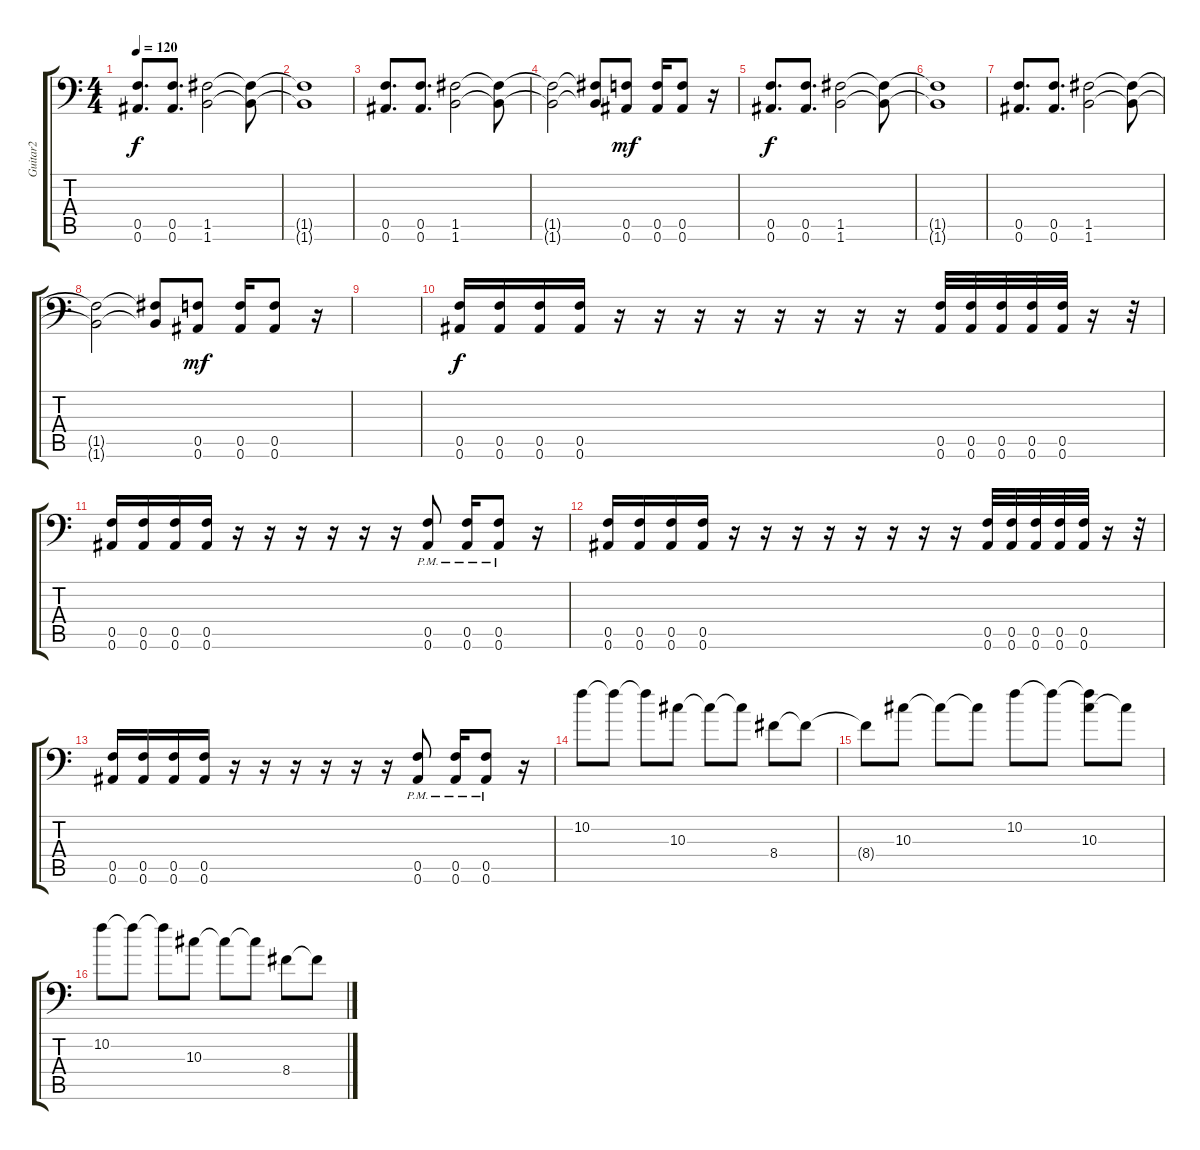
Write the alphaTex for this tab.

\track ("Guitar2" "Guitar2") {instrument distortionguitar}
\staff {score tabs}
\tuning (C4 G3 Eb3 Bb2 F2 Bb1) {hide}
\ts (4 4)
\tempo 120
\clef f4
\ks c
(0.5 0.6).8{d dy f} (0.5 0.6).8{d} (1.5 1.6).2 (1.5{t} 1.6{t}).8 |
(1.5{t} 1.6{t}).1 |
(0.5 0.6).8{d} (0.5 0.6).8{d} (1.5 1.6).2 (1.5{t} 1.6{t}).8 |
(1.5{t} 1.6{t}).2 (1.5{t} 1.6{t}).8 (0.5 0.6).8{dy mf} (0.5 0.6).16 (0.5 0.6).8 r.16 |
(0.5 0.6).8{d dy f} (0.5 0.6).8{d} (1.5 1.6).2 (1.5{t} 1.6{t}).8 |
(1.5{t} 1.6{t}).1 |
(0.5 0.6).8{d} (0.5 0.6).8{d} (1.5 1.6).2 (1.5{t} 1.6{t}).8 |
(1.5{t} 1.6{t}).2 (1.5{t} 1.6{t}).8 (0.5 0.6).8{dy mf} (0.5 0.6).16 (0.5 0.6).8 r.16 |
|
(0.5 0.6).16{dy f} (0.5 0.6).16 (0.5 0.6).16 (0.5 0.6).16 r.16 r.16 r.16 r.16 r.16 r.16 r.16 r.16 (0.5 0.6).32 (0.5 0.6).32 (0.5 0.6).32 (0.5 0.6).32 (0.5 0.6).32 r.16 r.32 |
(0.5 0.6).16 (0.5 0.6).16 (0.5 0.6).16 (0.5 0.6).16 r.16 r.16 r.16 r.16 r.16 r.16 (0.5{pm} 0.6{pm}).8 (0.5{pm} 0.6{pm}).16 (0.5{pm} 0.6{pm}).8 r.16 |
(0.5 0.6).16 (0.5 0.6).16 (0.5 0.6).16 (0.5 0.6).16 r.16 r.16 r.16 r.16 r.16 r.16 r.16 r.16 (0.5 0.6).32 (0.5 0.6).32 (0.5 0.6).32 (0.5 0.6).32 (0.5 0.6).32 r.16 r.32 |
(0.5 0.6).16 (0.5 0.6).16 (0.5 0.6).16 (0.5 0.6).16 r.16 r.16 r.16 r.16 r.16 r.16 (0.5{pm} 0.6{pm}).8 (0.5{pm} 0.6{pm}).16 (0.5{pm} 0.6{pm}).8 r.16 |
10.2.8 10.2{t}.8 10.2{t}.8 10.3.8 10.3{t}.8 10.3{t}.8 8.4.8 8.4{t}.8 |
8.4{t}.8 10.3.8 10.3{t}.8 10.3{t}.8 10.2.8 10.2{t}.8 (10.2{t} 10.3).8 10.3{t}.8 |
10.2.8 10.2{t}.8 10.2{t}.8 10.3.8 10.3{t}.8 10.3{t}.8 8.4.8 8.4{t}.8
